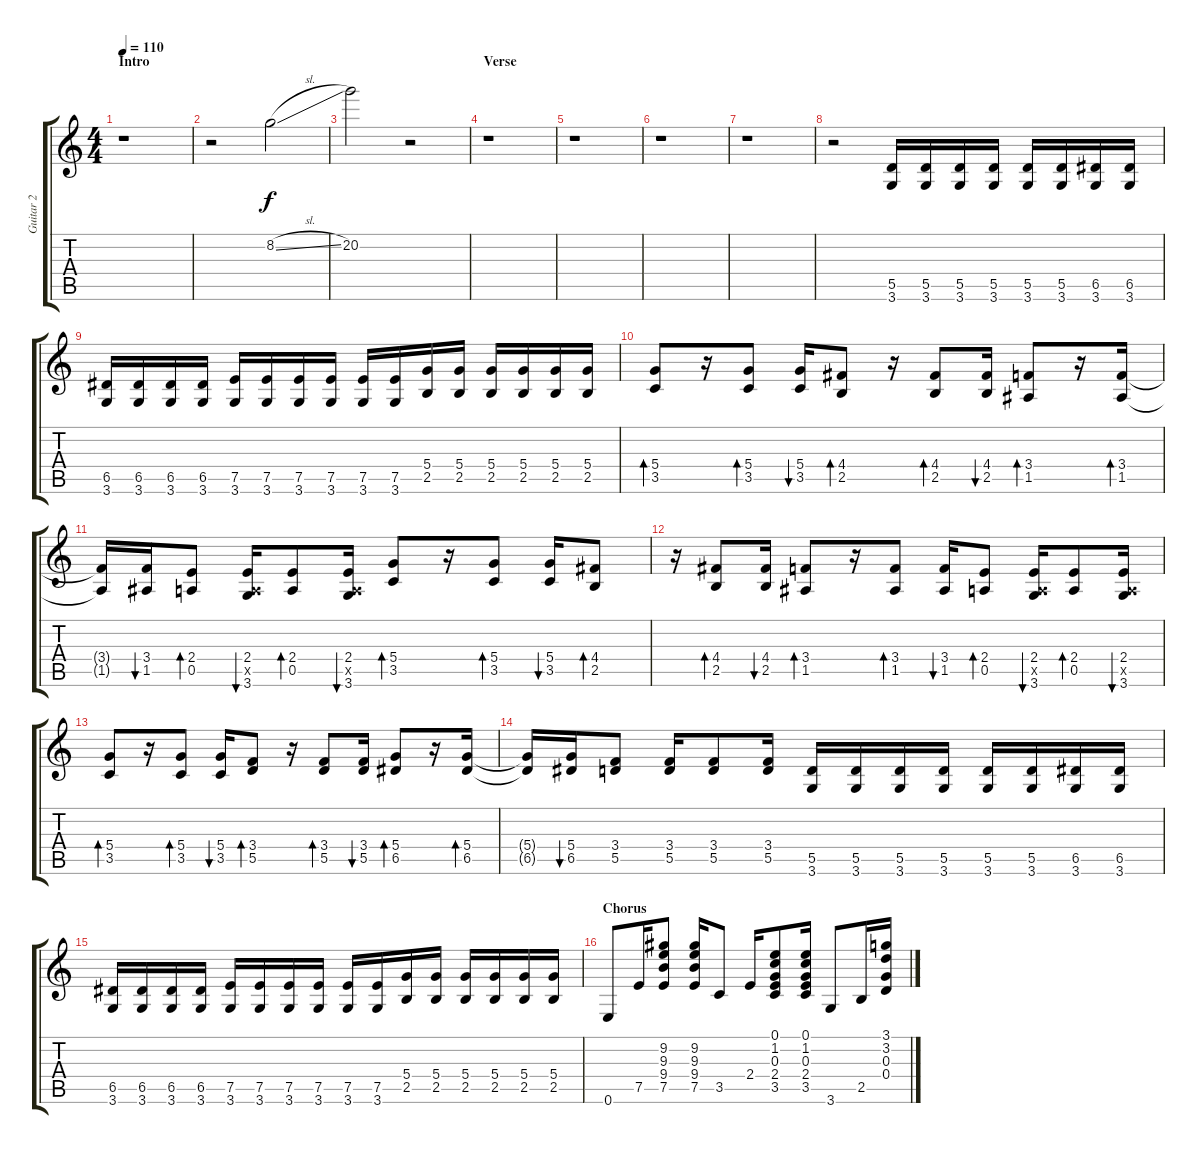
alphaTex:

\track ("Guitar 2" "Guitar 2") {instrument overdrivenguitar}
\staff {score tabs}
\tuning (E4 B3 G3 D3 A2 E2) {hide}
\ts (4 4)
\section ("" "Intro")
\tempo 110
\clef g2
\ks c
r.1{dy f instrument overdrivenguitar} |
r.2 8.2{sl}.2{volume 9 instrument electricguitarjazz} |
20.2.2 r.2 |
\section ("" "Verse")
r.1 |
r.1 |
r.1 |
r.1 |
r.2 (5.5 3.6).16{volume 13 instrument overdrivenguitar} (5.5 3.6).16 (5.5 3.6).16 (5.5 3.6).16 (5.5 3.6).16 (5.5 3.6).16 (6.5 3.6).16 (6.5 3.6).16 |
(6.5 3.6).16 (6.5 3.6).16 (6.5 3.6).16 (6.5 3.6).16 (7.5 3.6).16 (7.5 3.6).16 (7.5 3.6).16 (7.5 3.6).16 (7.5 3.6).16 (7.5 3.6).16 (5.4 2.5).16 (5.4 2.5).16 (5.4 2.5).16 (5.4 2.5).16 (5.4 2.5).16 (5.4 2.5).16 |
(5.4 3.5).8{bd 480 instrument electricguitarjazz} r.16 (5.4 3.5).8{bd 480} (5.4 3.5).16{bu 480} (4.4 2.5).8{bd 480} r.16 (4.4 2.5).8{bd 480} (4.4 2.5).16{bu 480} (3.4 1.5).8{bd 480} r.16 (3.4 1.5).16{bd 480} |
(3.4{t} 1.5{t}).16 (3.4 1.5).16{bu 480} (2.4 0.5).8{bd 480} (2.4 0.5{x} 3.6).16{bu 480} (2.4 0.5).8{bd 480} (2.4 0.5{x} 3.6).16{bu 480} (5.4 3.5).8{bd 480} r.16 (5.4 3.5).8{bd 480} (5.4 3.5).16{bu 480} (4.4 2.5).8{bd 480} |
r.16 (4.4 2.5).8{bd 480} (4.4 2.5).16{bu 480} (3.4 1.5).8{bd 480} r.16 (3.4 1.5).8{bd 480} (3.4 1.5).16{bu 480} (2.4 0.5).8{bd 480} (2.4 0.5{x} 3.6).16{bu 480} (2.4 0.5).8{bd 480} (2.4 0.5{x} 3.6).16{bu 480} |
(5.4 3.5).8{bd 480} r.16 (5.4 3.5).8{bd 480} (5.4 3.5).16{bu 480} (3.4 5.5).8{bd 60} r.16 (3.4 5.5).8{bd 60} (3.4 5.5).16{bu 60} (5.4 6.5).8{bd 60} r.16 (5.4 6.5).16{bd 60} |
(5.4{t} 6.5{t}).16 (5.4 6.5).16{bu 60} (3.4 5.5).8 (3.4 5.5).16 (3.4 5.5).8 (3.4 5.5).16 (5.5 3.6).16{instrument overdrivenguitar} (5.5 3.6).16 (5.5 3.6).16 (5.5 3.6).16 (5.5 3.6).16 (5.5 3.6).16 (6.5 3.6).16 (6.5 3.6).16 |
(6.5 3.6).16 (6.5 3.6).16 (6.5 3.6).16 (6.5 3.6).16 (7.5 3.6).16 (7.5 3.6).16 (7.5 3.6).16 (7.5 3.6).16 (7.5 3.6).16 (7.5 3.6).16 (5.4 2.5).16 (5.4 2.5).16 (5.4 2.5).16 (5.4 2.5).16 (5.4 2.5).16 (5.4 2.5).16 |
\section ("" "Chorus")
0.6.8{volume 13 instrument acousticguitarnylon} 7.5.16 (9.2 9.3 9.4 7.5).8 (9.2 9.3 9.4 7.5).16 3.5.8 2.4.16 (0.1 1.2 0.3 2.4 3.5).8 (0.1 1.2 0.3 2.4 3.5).16 3.6.8 2.5.16 (3.1 3.2 0.3 0.4).16
